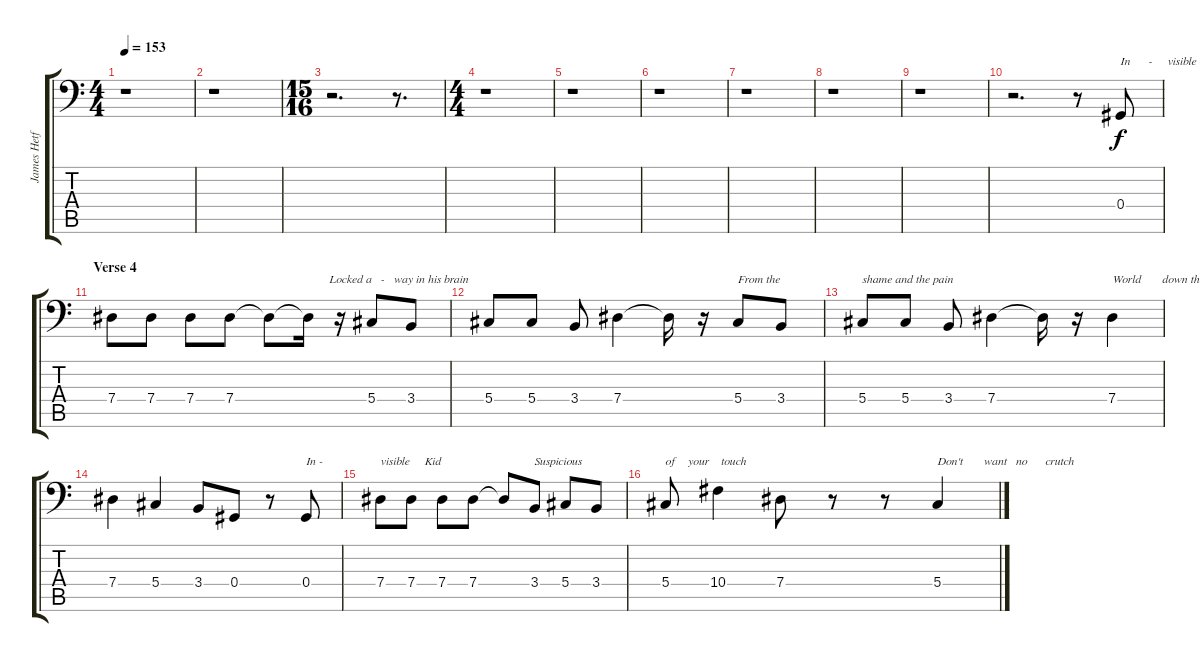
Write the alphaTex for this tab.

\track ("James Hetfield (Vocals)" "James Hetf") {instrument lead8bassandlead}
\staff {score tabs}
\tuning (Bb3 F3 Db3 Ab2 Eb2 Ab1) {hide}
\ts (4 4)
\tempo 153
\clef f4
\ks c
r.1{dy f} |
r.1 |
\ts (15 16)
r.2{d} r.8{d} |
\ts (4 4)
r.1 |
r.1 |
r.1 |
r.1 |
r.1 |
r.1 |
r.2{d} r.8 0.4.8{txt "In      -     visible    Kid"} |
\section ("" "Verse 4")
7.4.8 7.4.8 7.4.8 7.4.8 7.4{t}.8 7.4{t}.16{txt "       Locked a   -   way in his brain"} r.16 5.4.8 3.4.8 |
5.4.8 5.4.8 3.4.8 7.4.4 7.4{t}.16 r.16 5.4.8{txt "From the"} 3.4.8 |
5.4.8{txt "shame and the pain"} 5.4.8 3.4.8 7.4.4 7.4{t}.16 r.16 7.4.4{txt "World       down the drain"} |
7.4.4 5.4.4 3.4.8 0.4.8 r.8 0.4.8{txt "In - "} |
7.4.8{txt "visible     Kid"} 7.4.8 7.4.8 7.4.8 7.4{t}.8 3.4.8{txt "Suspicious        "} 5.4.8 3.4.8 |
5.4.8{txt "of    your    touch"} 10.4.4 7.4.8 r.8 r.8 5.4.4{txt "Don't       want   no      crutch"}
